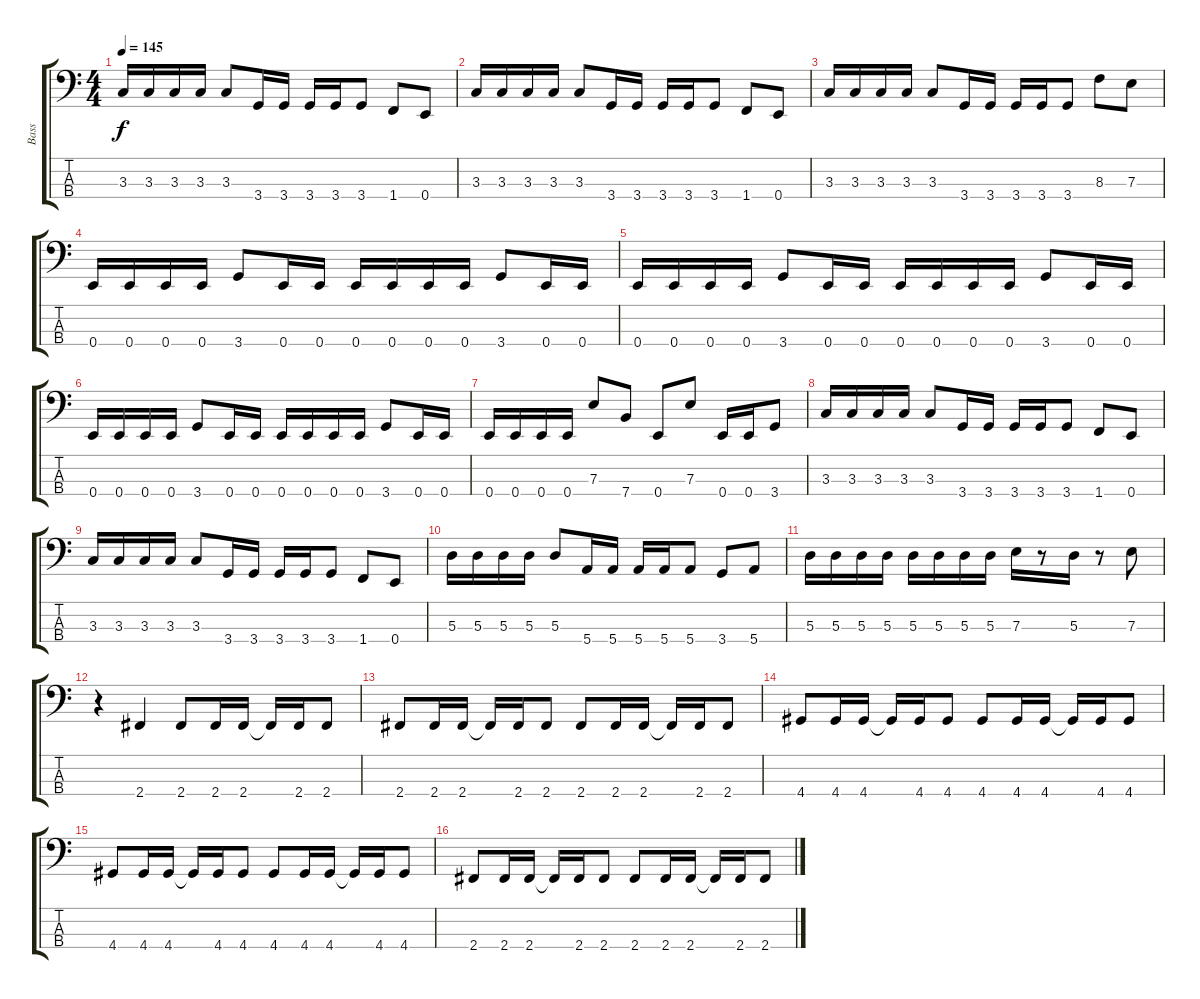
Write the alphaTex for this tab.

\track ("Bass" "Bass") {instrument electricbasspick}
\staff {score tabs}
\tuning (G2 D2 A1 E1) {hide}
\ts (4 4)
\tempo 145
\clef f4
\ks c
3.3.16{dy f} 3.3.16 3.3.16 3.3.16 3.3.8 3.4.16 3.4.16 3.4.16 3.4.16 3.4.8 1.4.8 0.4.8 |
3.3.16 3.3.16 3.3.16 3.3.16 3.3.8 3.4.16 3.4.16 3.4.16 3.4.16 3.4.8 1.4.8 0.4.8 |
3.3.16 3.3.16 3.3.16 3.3.16 3.3.8 3.4.16 3.4.16 3.4.16 3.4.16 3.4.8 8.3.8 7.3.8 |
0.4.16 0.4.16 0.4.16 0.4.16 3.4.8 0.4.16 0.4.16 0.4.16 0.4.16 0.4.16 0.4.16 3.4.8 0.4.16 0.4.16 |
0.4.16 0.4.16 0.4.16 0.4.16 3.4.8 0.4.16 0.4.16 0.4.16 0.4.16 0.4.16 0.4.16 3.4.8 0.4.16 0.4.16 |
0.4.16 0.4.16 0.4.16 0.4.16 3.4.8 0.4.16 0.4.16 0.4.16 0.4.16 0.4.16 0.4.16 3.4.8 0.4.16 0.4.16 |
0.4.16 0.4.16 0.4.16 0.4.16 7.3.8 7.4.8 0.4.8 7.3.8 0.4.16 0.4.16 3.4.8 |
3.3.16 3.3.16 3.3.16 3.3.16 3.3.8 3.4.16 3.4.16 3.4.16 3.4.16 3.4.8 1.4.8 0.4.8 |
3.3.16 3.3.16 3.3.16 3.3.16 3.3.8 3.4.16 3.4.16 3.4.16 3.4.16 3.4.8 1.4.8 0.4.8 |
5.3.16 5.3.16 5.3.16 5.3.16 5.3.8 5.4.16 5.4.16 5.4.16 5.4.16 5.4.8 3.4.8 5.4.8 |
5.3.16 5.3.16 5.3.16 5.3.16 5.3.16 5.3.16 5.3.16 5.3.16 7.3.16 r.8 5.3.16 r.8 7.3.8 |
r.4 2.4.4 2.4.8 2.4.16 2.4.16 2.4{t}.16 2.4.16 2.4.8 |
2.4.8 2.4.16 2.4.16 2.4{t}.16 2.4.16 2.4.8 2.4.8 2.4.16 2.4.16 2.4{t}.16 2.4.16 2.4.8 |
4.4.8 4.4.16 4.4.16 4.4{t}.16 4.4.16 4.4.8 4.4.8 4.4.16 4.4.16 4.4{t}.16 4.4.16 4.4.8 |
4.4.8 4.4.16 4.4.16 4.4{t}.16 4.4.16 4.4.8 4.4.8 4.4.16 4.4.16 4.4{t}.16 4.4.16 4.4.8 |
2.4.8 2.4.16 2.4.16 2.4{t}.16 2.4.16 2.4.8 2.4.8 2.4.16 2.4.16 2.4{t}.16 2.4.16 2.4.8
